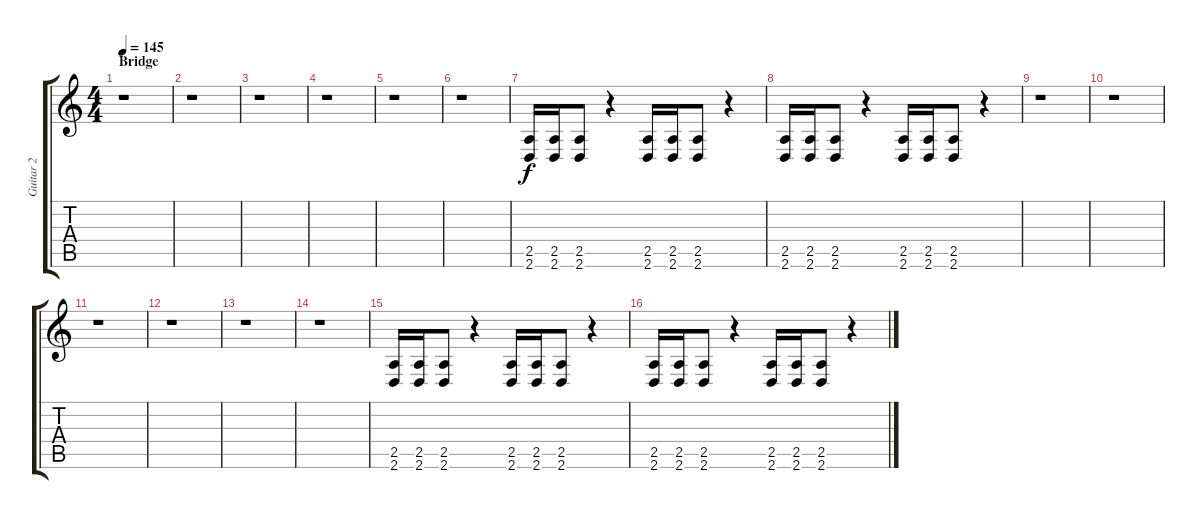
\track ("Guitar 2" "Guitar 2") {instrument distortionguitar}
\staff {score tabs}
\tuning (D4 A3 F3 C3 G2 C2) {hide}
\ts (4 4)
\section ("" "Bridge")
\tempo 145
\clef g2
\ks c
r.1{dy f} |
r.1 |
r.1 |
r.1 |
r.1 |
r.1 |
(2.5 2.6).16 (2.5 2.6).16 (2.5 2.6).8 r.4 (2.5 2.6).16 (2.5 2.6).16 (2.5 2.6).8 r.4 |
(2.5 2.6).16 (2.5 2.6).16 (2.5 2.6).8 r.4 (2.5 2.6).16 (2.5 2.6).16 (2.5 2.6).8 r.4 |
r.1 |
r.1 |
r.1 |
r.1 |
r.1 |
r.1 |
(2.5 2.6).16 (2.5 2.6).16 (2.5 2.6).8 r.4 (2.5 2.6).16 (2.5 2.6).16 (2.5 2.6).8 r.4 |
(2.5 2.6).16 (2.5 2.6).16 (2.5 2.6).8 r.4 (2.5 2.6).16 (2.5 2.6).16 (2.5 2.6).8 r.4
